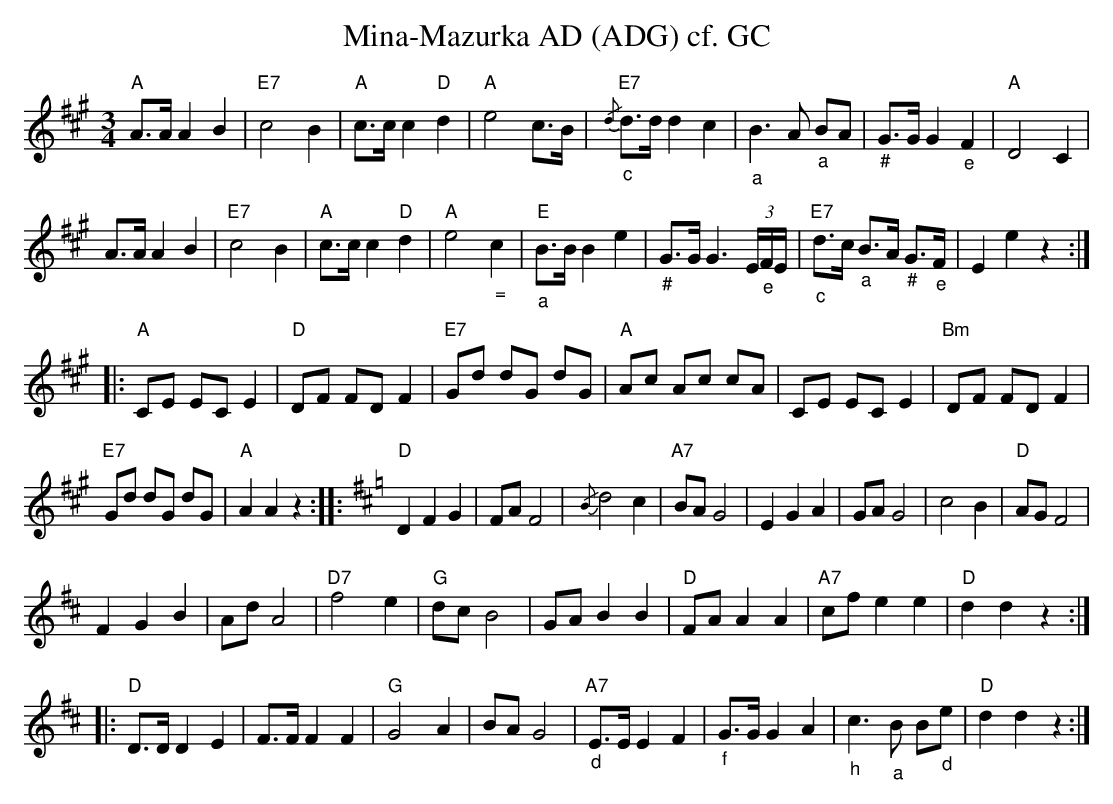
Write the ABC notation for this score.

X:1
T:Mina-Mazurka AD (ADG) cf. GC
M:3/4
L:1/8
K:Amaj%%MIDI gchordon
"A"A>AA2B2 | "E7"c4B2 | "A"c>cc2"D"d2 | "A"e4c>B | "E7"{/d}"_c"d>d d2c2 | "_a"B3A "_a"BA | "_#"G>GG2"_e"F2 | "A"D4C2 |
A>AA2B2 | "E7"c4B2 | "A"c>cc2"D"d2 | "A"e4"_ ="c2 | "E""_a"B>BB2e2 | "_#"G>GG3 (3E/2"_e"F/2E/2 | "E7""_c"d>c "_a"B>A "_#"G>"_e"F | E2e2z2 ::
"A"CE ECE2 | "D"DF FDF2 | "E7"Gd dG dG | "A"Ac Ac cA | CE ECE2 | "Bm"DF FDF2 |
"E7"Gd dG dG | "A"A2A2z2 :: [K:Dmaj] "D"D2F2G2 | FAF4 | {/B}d4c2 | "A7"BAG4 | E2G2A2 | GAG4 | c4B2 | "D"AGF4 |
F2G2B2 | AdA4 | "D7"f4e2 | "G"dcB4 | GAB2B2 | "D"FAA2A2 | "A7"cfe2e2 | "D"d2d2z2 ::
"D"D>DD2E2 | F>FF2F2 | "G"G4A2 | BAG4 | "A7""_d"E>EE2F2 | "_f"G>GG2A2 | "_h"c3"_a"B B"_d"e | "D"d2d2z2 :|
